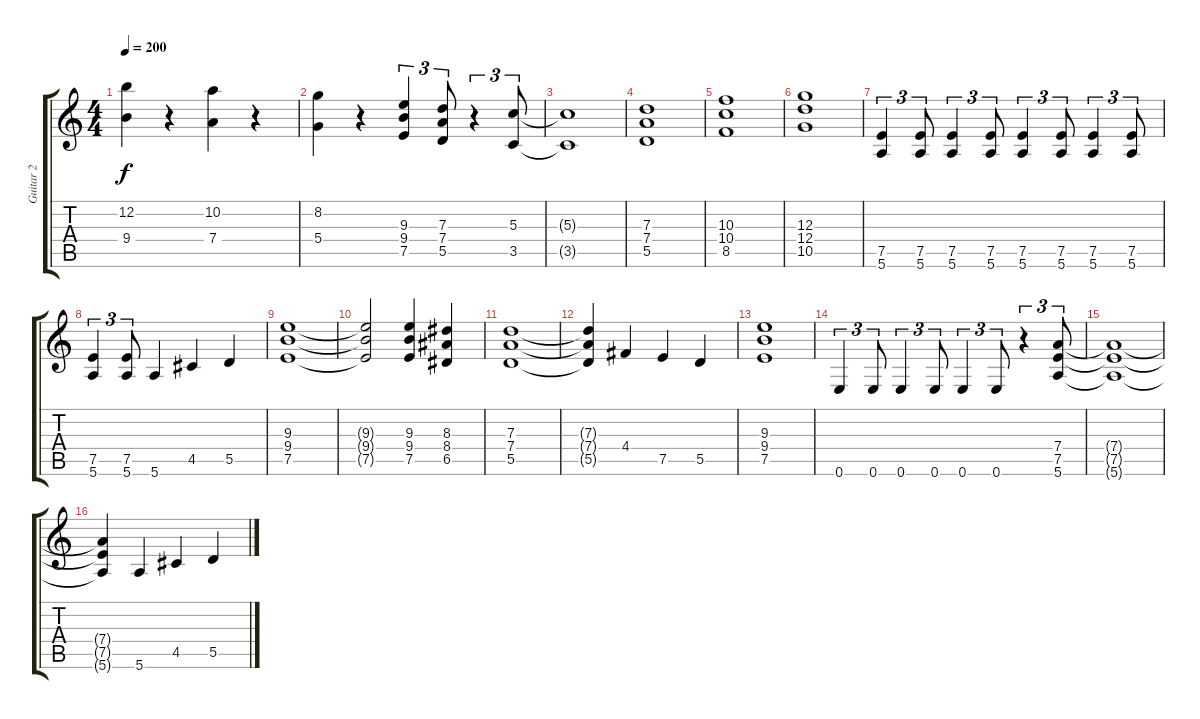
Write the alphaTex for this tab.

\track ("Guitar 2" "Guitar 2") {instrument distortionguitar}
\staff {score tabs}
\tuning (E4 B3 G3 D3 A2 E2) {hide}
\ts (4 4)
\tempo 200
\clef g2
\ks c
(12.2 9.4).4{dy f} r.4 (10.2 7.4).4 r.4 |
(8.2 5.4).4 r.4 (9.3 9.4 7.5).4{tu (3 2)} (7.3 7.4 5.5).8{tu (3 2)} r.4{tu (3 2)} (5.3 3.5).8{tu (3 2)} |
(5.3{t} 3.5{t}).1 |
(7.3 7.4 5.5).1 |
(10.3 10.4 8.5).1 |
(12.3 12.4 10.5).1 |
(7.5 5.6).4{tu (3 2)} (7.5 5.6).8{tu (3 2)} (7.5 5.6).4{tu (3 2)} (7.5 5.6).8{tu (3 2)} (7.5 5.6).4{tu (3 2)} (7.5 5.6).8{tu (3 2)} (7.5 5.6).4{tu (3 2)} (7.5 5.6).8{tu (3 2)} |
(7.5 5.6).4{tu (3 2)} (7.5 5.6).8{tu (3 2)} 5.6.4 4.5.4 5.5.4 |
(9.3 9.4 7.5).1 |
(9.3{t} 9.4{t} 7.5{t}).2 (9.3 9.4 7.5).4 (8.3 8.4 6.5).4 |
(7.3 7.4 5.5).1 |
(7.3{t} 7.4{t} 5.5{t}).4 4.4.4 7.5.4 5.5.4 |
(9.3 9.4 7.5).1 |
0.6.4{tu (3 2)} 0.6.8{tu (3 2)} 0.6.4{tu (3 2)} 0.6.8{tu (3 2)} 0.6.4{tu (3 2)} 0.6.8{tu (3 2)} r.4{tu (3 2)} (7.4 7.5 5.6).8{tu (3 2)} |
(7.4{t} 7.5{t} 5.6{t}).1 |
(7.4{t} 7.5{t} 5.6{t}).4 5.6.4 4.5.4 5.5.4
